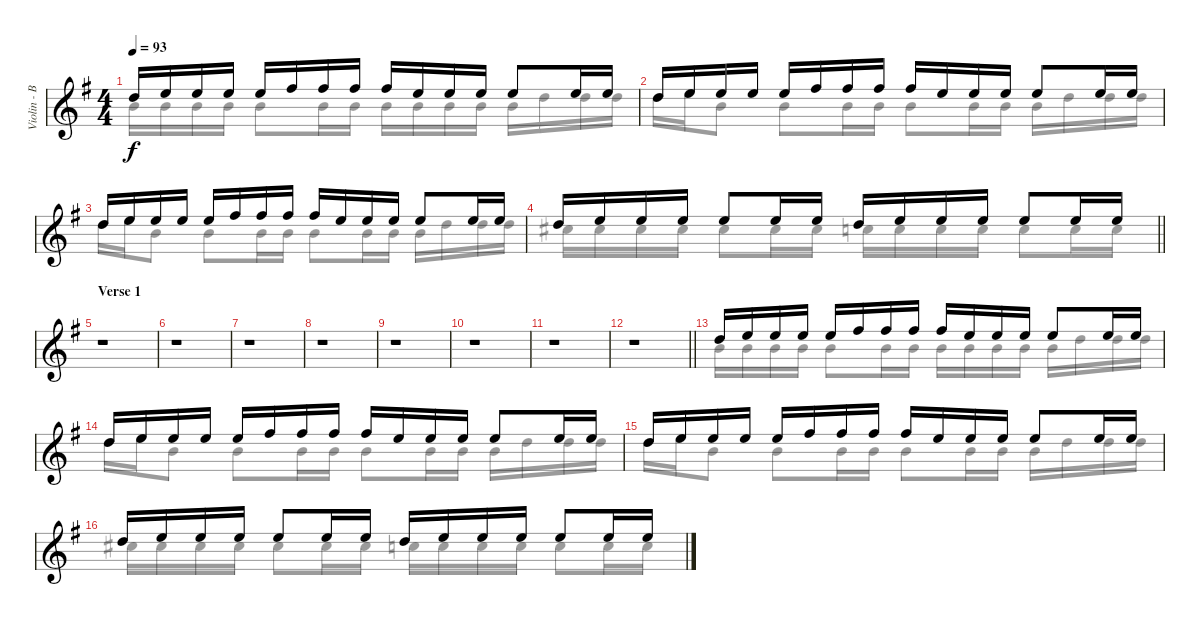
\track ("Violin - Ben Mathot" "Violin - B") {instrument lead2sawtooth}
\staff {score}
\tuning (A4 D4 G3 C3) {hide}
\voice
\ts (4 4)
\tempo 93
\clef g2
\ks eminor
5.1.16{dy f} 7.1.16 7.1.16 7.1.16 7.1.16 9.1.16 9.1.16 9.1.16 9.1.16 7.1.16 7.1.16 7.1.16 7.1.8 7.1.16 7.1.16 |
5.1.16 7.1.16 7.1.16 7.1.16 7.1.16 9.1.16 9.1.16 9.1.16 9.1.16 7.1.16 7.1.16 7.1.16 7.1.8 7.1.16 7.1.16 |
5.1.16 7.1.16 7.1.16 7.1.16 7.1.16 9.1.16 9.1.16 9.1.16 9.1.16 7.1.16 7.1.16 7.1.16 7.1.8 7.1.16 7.1.16 |
\barLineRight lightlight
5.1.16 7.1.16 7.1.16 7.1.16 7.1.8 7.1.16 7.1.16 5.1.16 7.1.16 7.1.16 7.1.16 7.1.8 7.1.16 7.1.16 |
\section ("" "Verse 1")
r.1 |
r.1 |
r.1 |
r.1 |
r.1 |
r.1 |
r.1 |
\barLineRight lightlight
r.1 |
5.1.16{instrument violin} 7.1.16 7.1.16 7.1.16 7.1.16 9.1.16 9.1.16 9.1.16 9.1.16 7.1.16 7.1.16 7.1.16 7.1.8 7.1.16 7.1.16 |
5.1.16 7.1.16 7.1.16 7.1.16 7.1.16 9.1.16 9.1.16 9.1.16 9.1.16 7.1.16 7.1.16 7.1.16 7.1.8 7.1.16 7.1.16 |
5.1.16 7.1.16 7.1.16 7.1.16 7.1.16 9.1.16 9.1.16 9.1.16 9.1.16 7.1.16 7.1.16 7.1.16 7.1.8 7.1.16 7.1.16 |
5.1.16 7.1.16 7.1.16 7.1.16 7.1.8 7.1.16 7.1.16 5.1.16 7.1.16 7.1.16 7.1.16 7.1.8 7.1.16 7.1.16
\voice
\clef g2
\ottava regular
\simile none
\ks eminor
2.1.16{dy f} 2.1.16 2.1.16 2.1.16 2.1.8 2.1.16 2.1.16 2.1.16 2.1.16 2.1.16 2.1.16 2.1.16 5.1.16 5.1.16 5.1.16 |
5.1.16 7.1.16 2.1.8 2.1.8 2.1.16 2.1.16 2.1.8 2.1.16 2.1.16 2.1.16 5.1.16 5.1.16 5.1.16 |
5.1.16 7.1.16 2.1.8 2.1.8 2.1.16 2.1.16 2.1.8 2.1.16 2.1.16 2.1.16 5.1.16 5.1.16 5.1.16 |
\barLineRight lightlight
4.1.16 4.1.16 4.1.16 4.1.16 4.1.8 4.1.16 4.1.16 3.1.16 3.1.16 3.1.16 3.1.16 3.1.8 3.1.16 3.1.16 |
|
|
|
|
|
|
|
\barLineRight lightlight
|
2.1.16 2.1.16 2.1.16 2.1.16 2.1.8 2.1.16 2.1.16 2.1.16 2.1.16 2.1.16 2.1.16 2.1.16 5.1.16 5.1.16 5.1.16 |
5.1.16 7.1.16 2.1.8 2.1.8 2.1.16 2.1.16 2.1.8 2.1.16 2.1.16 2.1.16 5.1.16 5.1.16 5.1.16 |
5.1.16 7.1.16 2.1.8 2.1.8 2.1.16 2.1.16 2.1.8 2.1.16 2.1.16 2.1.16 5.1.16 5.1.16 5.1.16 |
4.1.16 4.1.16 4.1.16 4.1.16 4.1.8 4.1.16 4.1.16 3.1.16 3.1.16 3.1.16 3.1.16 3.1.8 3.1.16 3.1.16
